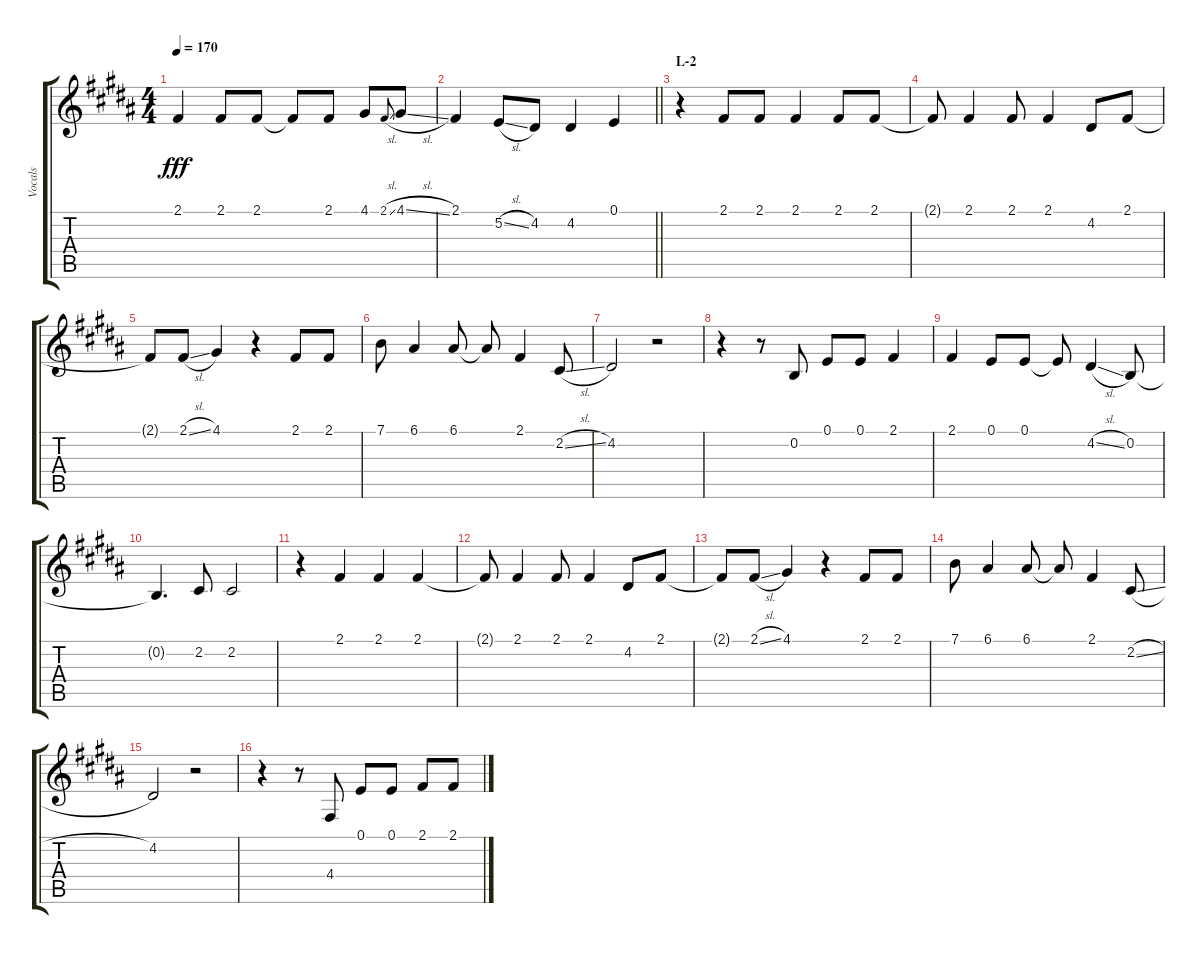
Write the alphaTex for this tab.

\track ("Vocals" "Vocals") {instrument voiceoohs}
\staff {score tabs}
\tuning (E4 B3 G3 D3 A2 E2) {hide}
\ts (4 4)
\tempo 170
\clef g2
\ks b
2.1.4{dy fff} 2.1.8 2.1.8 2.1{t}.8 2.1.8 4.1.8 2.1{sl}.8{gr onbeat} 4.1{sl}.8 |
\barLineRight lightlight
2.1.4 5.2{sl}.8 4.2.8 4.2.4 0.1.4 |
\section ("" "L-2")
r.4 2.1.8 2.1.8 2.1.4 2.1.8 2.1.8 |
2.1{t}.8 2.1.4 2.1.8 2.1.4 4.2.8 2.1.8 |
2.1{t}.8 2.1{sl}.8 4.1.4 r.4 2.1.8 2.1.8 |
7.1.8 6.1.4 6.1.8 6.1{t}.8 2.1.4 2.2{sl}.8 |
4.2.2 r.2 |
r.4 r.8 0.2.8 0.1.8 0.1.8 2.1.4 |
2.1.4 0.1.8 0.1.8 0.1{t}.8 4.2{sl}.4 0.2.8 |
0.2{t}.4{d} 2.2.8 2.2.2 |
r.4 2.1.4 2.1.4 2.1.4 |
2.1{t}.8 2.1.4 2.1.8 2.1.4 4.2.8 2.1.8 |
2.1{t}.8 2.1{sl}.8 4.1.4 r.4 2.1.8 2.1.8 |
7.1.8 6.1.4 6.1.8 6.1{t}.8 2.1.4 2.2{sl}.8 |
4.2.2 r.2 |
r.4 r.8 4.4.8 0.1.8 0.1.8 2.1.8 2.1.8
